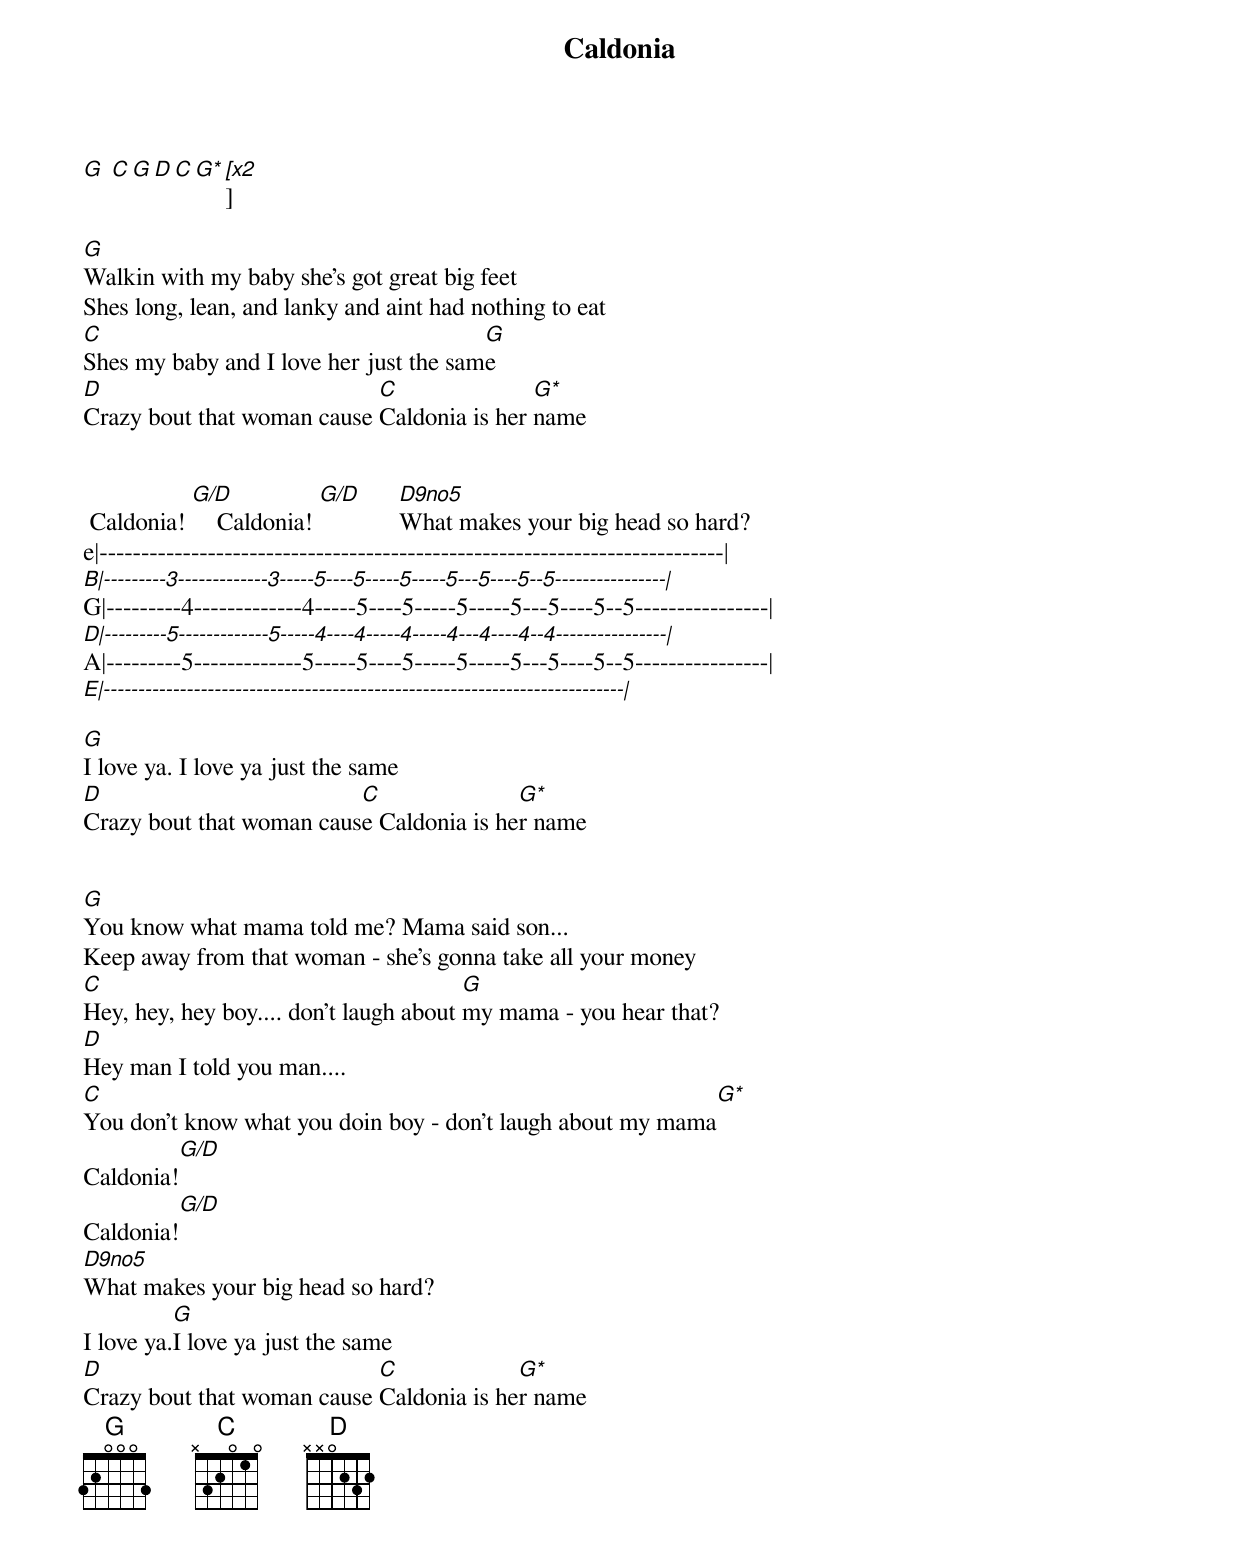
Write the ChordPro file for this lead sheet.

{title: Caldonia}
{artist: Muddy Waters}
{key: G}
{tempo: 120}


[G] [C][G][D][C][G*][[x2]]

[G]Walkin with my baby she's got great big feet
Shes long, lean, and lanky and aint had nothing to eat
[C]Shes my baby and I love her just the sam[G]e
[D]Crazy bout that woman cause [C]Caldonia is her [G*]name


 Caldonia! [G/D]    Caldonia! [G/D]      [D9no5]What makes your big head so hard?
e|---------------------------------------------------------------------------|
[B|---------3-------------3-----5----5-----5-----5---5----5--5----------------|]G|---------4-------------4-----5----5-----5-----5---5----5--5----------------|
[D|---------5-------------5-----4----4-----4-----4---4----4--4----------------|]A|---------5-------------5-----5----5-----5-----5---5----5--5----------------|
[E|---------------------------------------------------------------------------|]

[G]I love ya. I love ya just the same
[D]Crazy bout that woman caus[C]e Caldonia is he[G*]r name


[G]You know what mama told me? Mama said son...
Keep away from that woman - she's gonna take all your money
[C]Hey, hey, hey boy.... don't laugh about [G]my mama - you hear that?
[D]Hey man I told you man....
[C]You don't know what you doin boy - don't laugh about my mama[G*]
Caldonia![G/D]
Caldonia![G/D]
[D9no5]What makes your big head so hard?
I love ya.[G]I love ya just the same
[D]Crazy bout that woman cause [C]Caldonia is he[G*]r name
